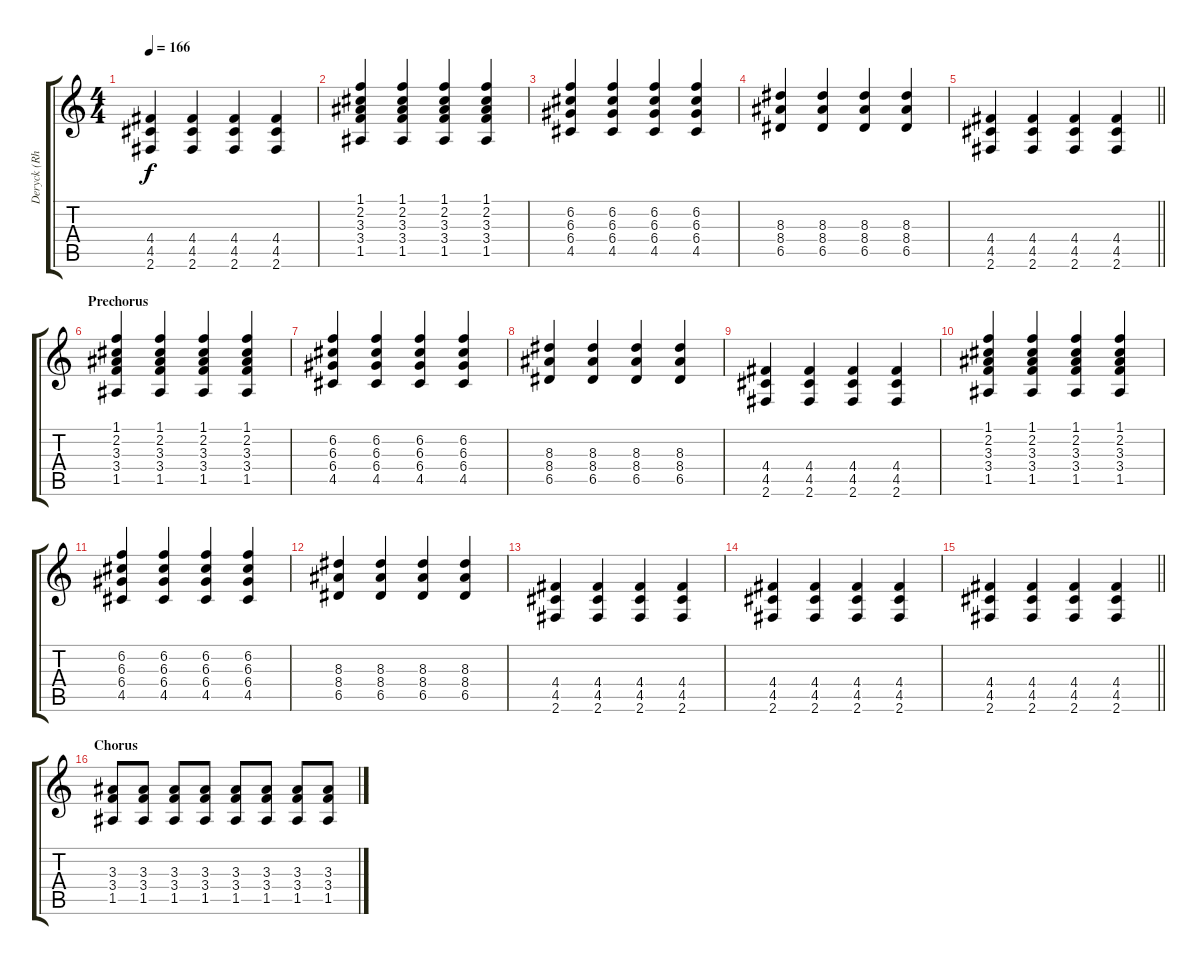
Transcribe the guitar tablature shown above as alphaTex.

\track ("Deryck (Rhythm Gtr)" "Deryck (Rh") {instrument distortionguitar}
\staff {score tabs}
\tuning (E4 B3 G3 D3 A2 E2) {hide}
\ts (4 4)
\tempo 166
\clef g2
\ks c
(4.4 4.5 2.6).4{dy f} (4.4 4.5 2.6).4 (4.4 4.5 2.6).4 (4.4 4.5 2.6).4 |
(1.1 2.2 3.3 3.4 1.5).4{instrument acousticguitarsteel} (1.1 2.2 3.3 3.4 1.5).4 (1.1 2.2 3.3 3.4 1.5).4 (1.1 2.2 3.3 3.4 1.5).4 |
(6.2 6.3 6.4 4.5).4 (6.2 6.3 6.4 4.5).4 (6.2 6.3 6.4 4.5).4 (6.2 6.3 6.4 4.5).4 |
(8.3 8.4 6.5).4 (8.3 8.4 6.5).4 (8.3 8.4 6.5).4 (8.3 8.4 6.5).4 |
\barLineRight lightlight
(4.4 4.5 2.6).4 (4.4 4.5 2.6).4 (4.4 4.5 2.6).4 (4.4 4.5 2.6).4 |
\section ("" "Prechorus")
(1.1 2.2 3.3 3.4 1.5).4{instrument acousticguitarsteel} (1.1 2.2 3.3 3.4 1.5).4 (1.1 2.2 3.3 3.4 1.5).4 (1.1 2.2 3.3 3.4 1.5).4 |
(6.2 6.3 6.4 4.5).4 (6.2 6.3 6.4 4.5).4 (6.2 6.3 6.4 4.5).4 (6.2 6.3 6.4 4.5).4 |
(8.3 8.4 6.5).4 (8.3 8.4 6.5).4 (8.3 8.4 6.5).4 (8.3 8.4 6.5).4 |
(4.4 4.5 2.6).4 (4.4 4.5 2.6).4 (4.4 4.5 2.6).4 (4.4 4.5 2.6).4 |
(1.1 2.2 3.3 3.4 1.5).4{instrument acousticguitarsteel} (1.1 2.2 3.3 3.4 1.5).4 (1.1 2.2 3.3 3.4 1.5).4 (1.1 2.2 3.3 3.4 1.5).4 |
(6.2 6.3 6.4 4.5).4 (6.2 6.3 6.4 4.5).4 (6.2 6.3 6.4 4.5).4 (6.2 6.3 6.4 4.5).4 |
(8.3 8.4 6.5).4 (8.3 8.4 6.5).4 (8.3 8.4 6.5).4 (8.3 8.4 6.5).4 |
(4.4 4.5 2.6).4 (4.4 4.5 2.6).4 (4.4 4.5 2.6).4 (4.4 4.5 2.6).4 |
(4.4 4.5 2.6).4 (4.4 4.5 2.6).4 (4.4 4.5 2.6).4 (4.4 4.5 2.6).4 |
\barLineRight lightlight
(4.4 4.5 2.6).4 (4.4 4.5 2.6).4 (4.4 4.5 2.6).4 (4.4 4.5 2.6).4 |
\section ("" "Chorus")
(3.3 3.4 1.5).8{instrument distortionguitar} (3.3 3.4 1.5).8 (3.3 3.4 1.5).8 (3.3 3.4 1.5).8 (3.3 3.4 1.5).8 (3.3 3.4 1.5).8 (3.3 3.4 1.5).8 (3.3 3.4 1.5).8
